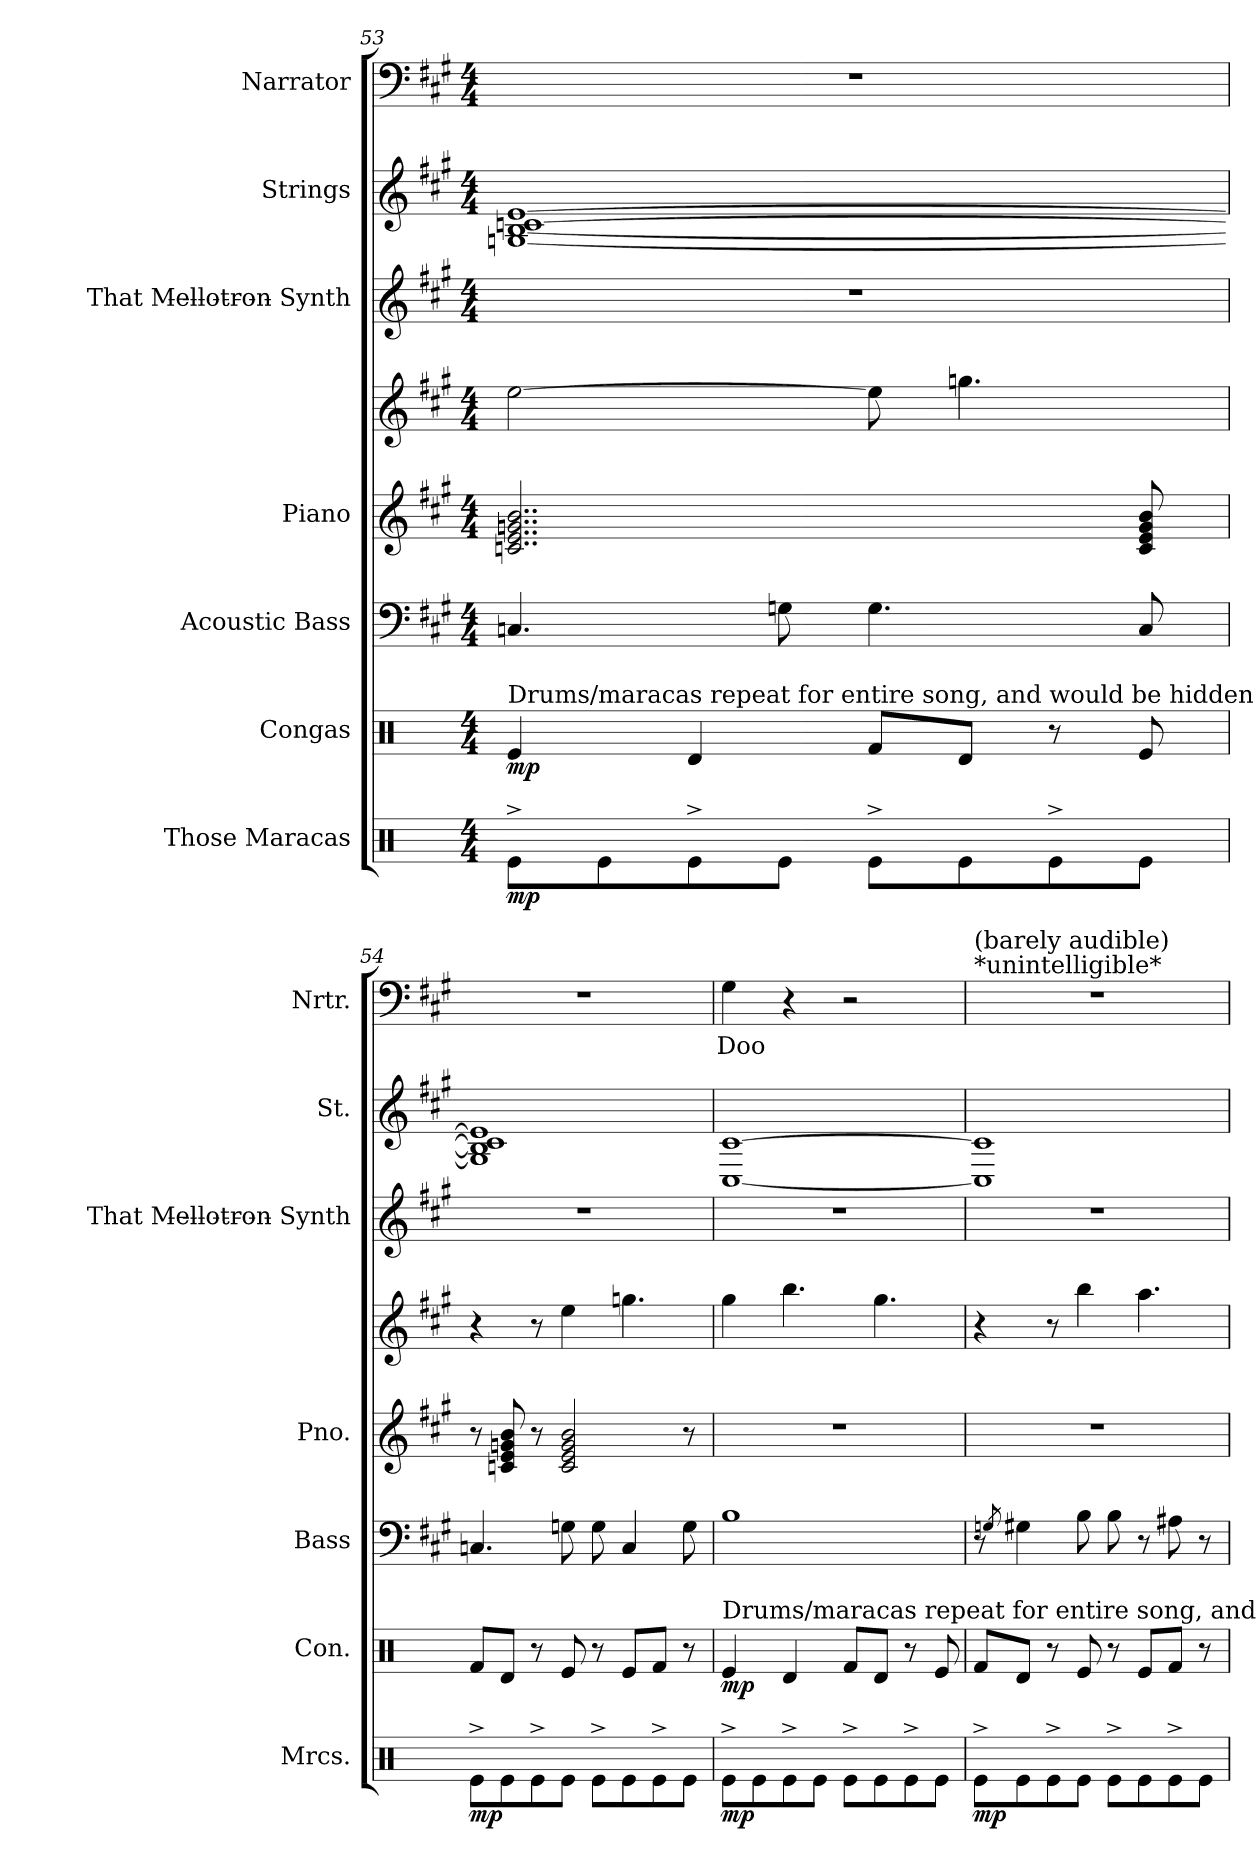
**kern	**dynam	**kern	**dynam	**kern	**kern	**kern	**kern	**kern	**kern	**text
*part7	*part7	*part6	*part6	*part5	*part4	*part4	*part3	*part2	*part1	*part1
*staff8	*staff8	*staff7	*staff7	*staff6	*staff5	*staff4	*staff3	*staff2	*staff1	*staff1
*I"Those Maracas	*	*I"Congas	*	*I"Acoustic Bass	*I"Piano	*	*I"That M̵e̵l̵l̵o̵t̵r̵o̵n̵ Synth	*I"Strings	*I"Narrator	*
*I'Mrcs.	*	*I'Con.	*	*I'Bass	*I'Pno.	*	*I'That M̵e̵l̵l̵o̵t̵r̵o̵n̵ Synth	*I'St.	*I'Nrtr.	*
!!LO:LB:g=z
*clefX	*	*clefX	*	*clefF4	*clefG2	*clefG2	*clefG2	*clefG2	*clefF4	*
*	*	*	*	*ITrd7c12	*	*	*	*	*	*
*k[]	*	*k[]	*	*k[f#c#g#]	*k[f#c#g#]	*k[f#c#g#]	*k[f#c#g#]	*k[f#c#g#]	*k[f#c#g#]	*
*M4/4	*	*M4/4	*	*M4/4	*M4/4	*M4/4	*M4/4	*M4/4	*M4/4	*
=53	=53	=53	=53	=53	=53	=53	=53	=53	=53	=53
!	!	!LO:TX:a:t=Drums/maracas repeat for entire song, and would be hidden if MS4 wasn't MS4.	!	!	!	!	!	!	!	!
!	!LO:DY:b	!	!LO:DY:b	!	!	!	!	!	!	!
8Re^\L	mp	4Re/	mp	4.CCn/	2..cn/ 2..e/ 2..gn/ 2..b/	[2ee\	1r	[1Gn [1B [1cn [1e	1r	.
8Re\	.	.	.	.	.	.	.	.	.	.
8Re^\	.	4Rd/	.	.	.	.	.	.	.	.
8Re\J	.	.	.	8GGn\	.	.	.	.	.	.
8Re^\L	.	8Rf/L	.	4.GG\	.	8ee\]	.	.	.	.
8Re\	.	8Rd/J	.	.	.	4.ggn\	.	.	.	.
8Re^\	.	8r	.	.	.	.	.	.	.	.
8Re\J	.	8Re/	.	8CC/	8c/ 8e/ 8g/ 8b/	.	.	.	.	.
=54	=54	=54	=54	=54	=54	=54	=54	=54	=54	=54
!	!LO:DY:b	!	!	!	!	!	!	!	!	!
8Re^\L	mp	8Rf/L	.	4.CCn/	8r	4r	1r	1G] 1B] 1c] 1e]	1r	.
8Re\	.	8Rd/J	.	.	8cn/ 8e/ 8gn/ 8b/	.	.	.	.	.
8Re^\	.	8r	.	.	8r	8r	.	.	.	.
8Re\J	.	8Re/	.	8GGn\	2c/ 2e/ 2g/ 2b/	4ee\	.	.	.	.
8Re^\L	.	8r	.	8GG\	.	.	.	.	.	.
8Re\	.	8Re/L	.	4CC/	.	4.ggn\	.	.	.	.
8Re^\	.	8Rf/J	.	.	.	.	.	.	.	.
8Re\J	.	8r	.	8GG\	8r	.	.	.	.	.
=55	=55	=55	=55	=55	=55	=55	=55	=55	=55	=55
!	!	!LO:TX:a:t=Drums/maracas repeat for entire song, and would be hidden if MS4 wasn't MS4.	!	!	!	!	!	!	!	!
!	!LO:DY:b	!	!LO:DY:b	!	!	!	!	!	!	!LO:LY:b
8Re^\L	mp	4Re/	mp	1BB	1r	4gg#i\	1r	[1C# [1c#	4G#\	Doo
8Re\	.	.	.	.	.	.	.	.	.	.
8Re^\	.	4Rd/	.	.	.	4.bb\	.	.	4r	.
8Re\J	.	.	.	.	.	.	.	.	.	.
8Re^\L	.	8Rf/L	.	.	.	.	.	.	2r	.
8Re\	.	8Rd/J	.	.	.	4.gg#\	.	.	.	.
8Re^\	.	8r	.	.	.	.	.	.	.	.
8Re\J	.	8Re/	.	.	.	.	.	.	.	.
=56	=56	=56	=56	=56	=56	=56	=56	=56	=56	=56
!	!	!	!	!	!	!	!	!	!LO:TX:a:t=*unintelligible*	!
!	!	!	!	!	!	!	!	!	!LO:TX:a:t=(barely audible)	!
!	!LO:DY:b	!	!	!	!	!	!	!	!	!
8Re^\L	mp	8Rf/L	.	8r	1r	4r	1r	1C#] 1c#]	1r	.
.	.	.	.	8qGGn/	.	.	.	.	.	.
8Re\	.	8Rd/J	.	4GG#X\	.	.	.	.	.	.
8Re^\	.	8r	.	.	.	8r	.	.	.	.
8Re\J	.	8Re/	.	8BB\	.	4bb\	.	.	.	.
8Re^\L	.	8r	.	8BB\	.	.	.	.	.	.
8Re\	.	8Re/L	.	8r	.	4.aa\	.	.	.	.
8Re^\	.	8Rf/J	.	8AA#X\	.	.	.	.	.	.
8Re\J	.	8r	.	8r	.	.	.	.	.	.
=	=	=	=	=	=	=	=	=	=	=
*-	*-	*-	*-	*-	*-	*-	*-	*-	*-	*-
